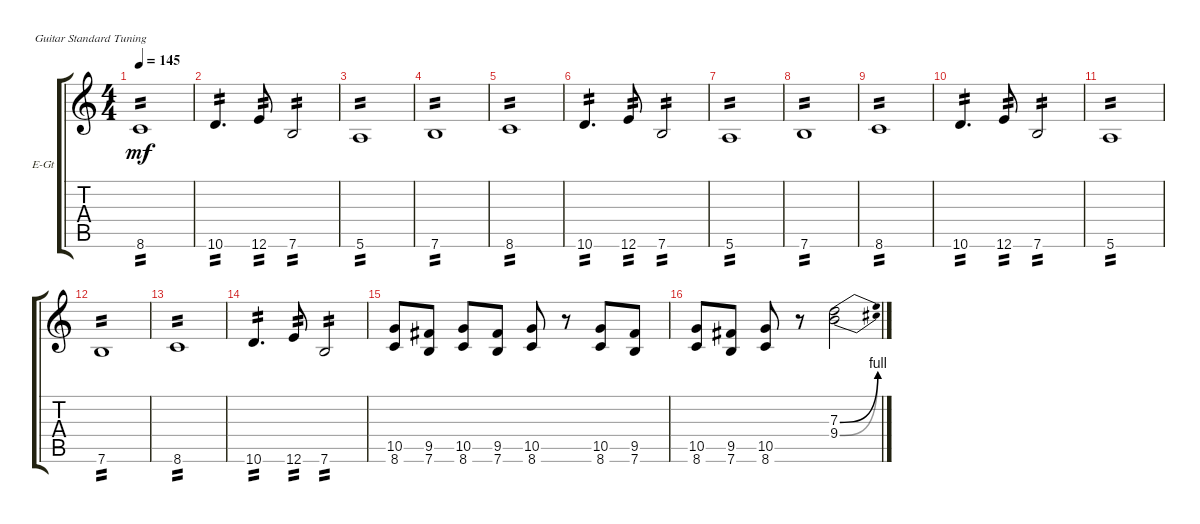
\defaultSystemsLayout 4
\bracketExtendMode groupsimilarinstruments
\firstSystemTrackNameOrientation horizontal
\otherSystemsTrackNameOrientation horizontal
\track ("Electric Guitar" "E-Gt") {instrument distortionguitar}
\staff {score tabs}
\tuning (E4 B3 G3 D3 A2 E2)
\ts (4 4)
\tempo 145
\clef g2
\ks c
8.6.1{tp 2 dy mf} |
10.6.4{d tp 2} 12.6.8{tp 2} 7.6.2{tp 2} |
5.6.1{tp 2} |
7.6.1{tp 2} |
8.6.1{tp 2} |
10.6.4{d tp 2} 12.6.8{tp 2} 7.6.2{tp 2} |
5.6.1{tp 2} |
7.6.1{tp 2} |
8.6.1{tp 2} |
10.6.4{d tp 2} 12.6.8{tp 2} 7.6.2{tp 2} |
5.6.1{tp 2} |
7.6.1{tp 2} |
8.6.1{tp 2} |
10.6.4{d tp 2} 12.6.8{tp 2} 7.6.2{tp 2} |
(8.6 10.5).8 (7.6 9.5).8 (8.6 10.5).8 (7.6 9.5).8 (8.6 10.5).8 r.8 (8.6 10.5).8 (7.6 9.5).8 |
(8.6 10.5).8 (7.6 9.5).8 (8.6 10.5).8 r.8 (7.3{be (bend 0 0 15 4)} 9.4{be (bend 0 0 15 4)}).2
